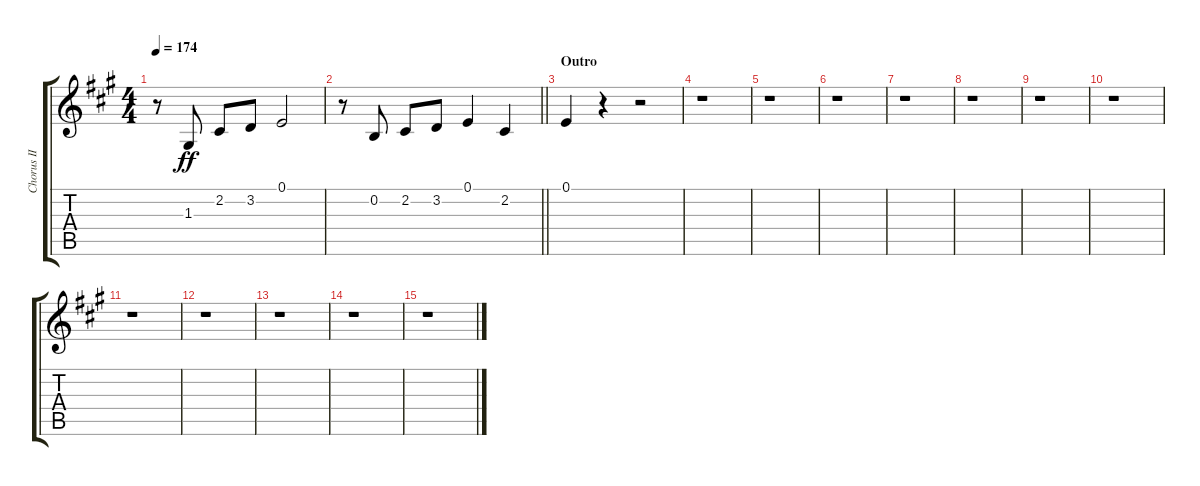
\track ("Chorus II" "Chorus II") {instrument voiceoohs}
\staff {score tabs}
\tuning (E4 B3 G3 D3 A2 E2) {hide}
\ts (4 4)
\tempo 174
\clef g2
\ks a
r.8{dy ff} 1.3.8 2.2.8 3.2.8 0.1.2 |
\barLineRight lightlight
r.8 0.2.8 2.2.8 3.2.8 0.1.4 2.2.4 |
\section ("" "Outro")
0.1.4 r.4 r.2 |
r.1 |
r.1 |
r.1 |
r.1 |
r.1 |
r.1 |
r.1 |
r.1 |
r.1 |
r.1 |
r.1 |
r.1
